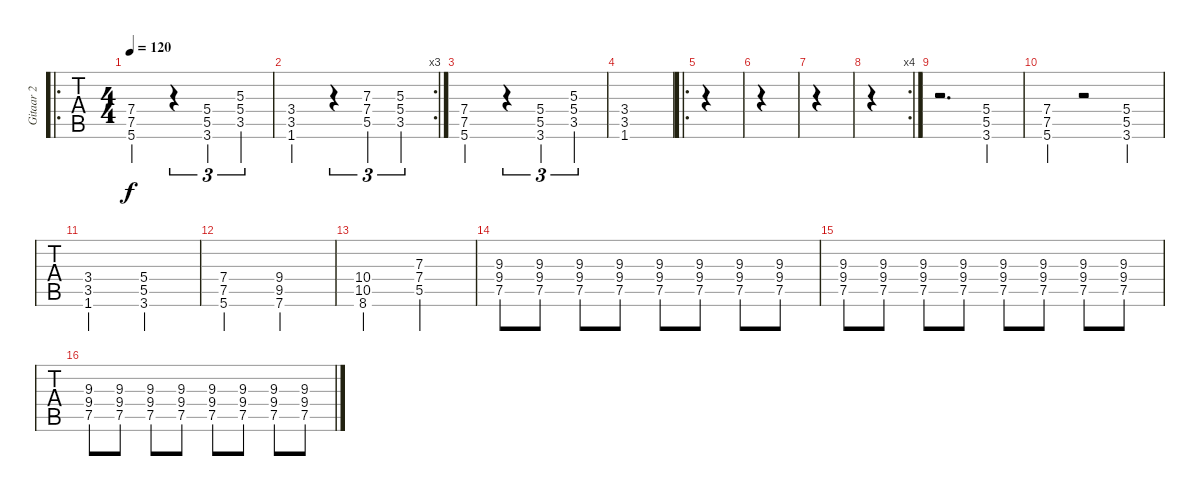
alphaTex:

\track ("Gitaar 2" "Gitaar 2") {instrument overdrivenguitar}
\staff {tabs}
\tuning (E4 B3 G3 D3 A2 E2) {hide}
\ro
\ts (4 4)
\tempo 120
\clef g2
\ks c
(7.4{st} 7.5{st} 5.6{st}).2{dy f} r.4{tu (3 2)} (5.4{st} 5.5{st} 3.6{st}).4{tu (3 2)} (5.3{st} 5.4{st} 3.5{st}).4{tu (3 2)} |
\rc 3
(3.4{st} 3.5{st} 1.6{st}).2 r.4{tu (3 2)} (7.3{st} 7.4{st} 5.5{st}).4{tu (3 2)} (5.3{st} 5.4{st} 3.5{st}).4{tu (3 2)} |
(7.4{st} 7.5{st} 5.6{st}).2 r.4{tu (3 2)} (5.4{st} 5.5{st} 3.6{st}).4{tu (3 2)} (5.3{st} 5.4{st} 3.5{st}).4{tu (3 2)} |
(3.4 3.5 1.6).1 |
\ro
|
|
|
\rc 4
|
r.2{d} (5.4{st} 5.5{st} 3.6{st}).4 |
(7.4{st} 7.5{st} 5.6{st}).4 r.2 (5.4{st} 5.5{st} 3.6{st}).4 |
(3.4 3.5 1.6).2 (5.4 5.5 3.6).2 |
(7.4 7.5 5.6).2 (9.4 9.5 7.6).2 |
(10.4 10.5 8.6).2 (7.3 7.4 5.5).2 |
(9.3 9.4 7.5).8 (9.3 9.4 7.5).8 (9.3 9.4 7.5).8 (9.3 9.4 7.5).8 (9.3 9.4 7.5).8 (9.3 9.4 7.5).8 (9.3 9.4 7.5).8 (9.3 9.4 7.5).8 |
(9.3 9.4 7.5).8 (9.3 9.4 7.5).8 (9.3 9.4 7.5).8 (9.3 9.4 7.5).8 (9.3 9.4 7.5).8 (9.3 9.4 7.5).8 (9.3 9.4 7.5).8 (9.3 9.4 7.5).8 |
(9.3 9.4 7.5).8 (9.3 9.4 7.5).8 (9.3 9.4 7.5).8 (9.3 9.4 7.5).8 (9.3 9.4 7.5).8 (9.3 9.4 7.5).8 (9.3 9.4 7.5).8 (9.3 9.4 7.5).8
